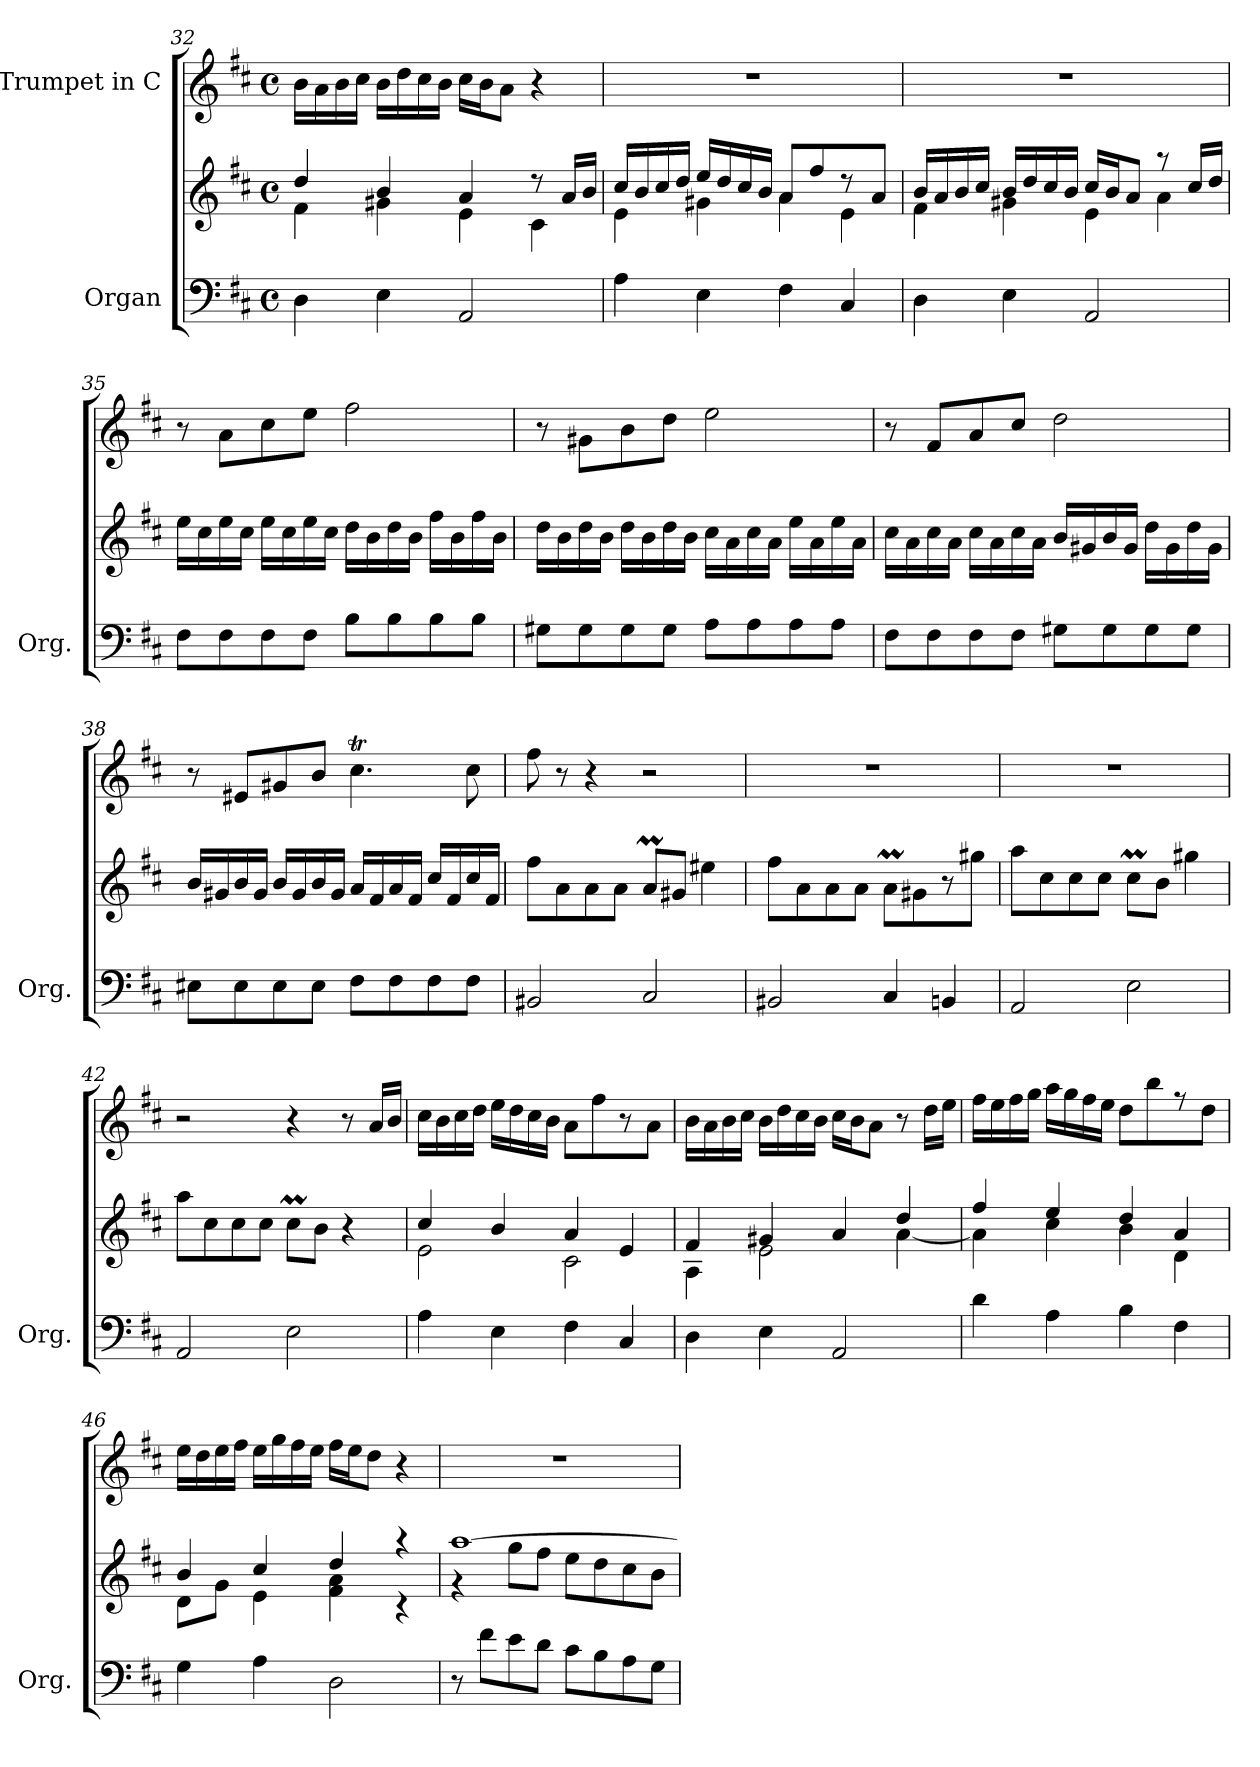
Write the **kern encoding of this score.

**kern	**kern	**kern
*part2	*part2	*part1
*staff3	*staff2	*staff1
*I"Organ	*	*I"Trumpet in C
*I'Org.	*	*
*clefF4	*clefG2	*clefG2
*k[f#c#]	*k[f#c#]	*k[f#c#]
*D:	*D:	*D:
*M4/4	*M4/4	*M4/4
*met(c)	*met(c)	*met(c)
=32	=32	=32
*	*^	*
4D\	4dd/	4f#\	16b\LL
.	.	.	16a\
.	.	.	16b\
.	.	.	16cc#\JJ
4E\	4b/	4g#X\	16b\LL
.	.	.	16dd\
.	.	.	16cc#\
.	.	.	16b\JJ
2AA/	4a/	4e\	16cc#\LL
.	.	.	16b\J
.	.	.	8a\J
.	8r	4c#\	4r
.	16a/LL	.	.
.	16b/JJ	.	.
!!LO:LB:g=z
=33	=33	=33	=33
4A\	16cc#/LL	4e\	1r
.	16b/	.	.
.	16cc#/	.	.
.	16dd/JJ	.	.
4E\	16ee/LL	4g#X\	.
.	16dd/	.	.
.	16cc#/	.	.
.	16b/JJ	.	.
4F#\	8a/L	4a\	.
.	8ff#/	.	.
4C#/	8rdd	4e\	.
.	8a/J	.	.
=34	=34	=34	=34
4D\	16b/LL	4f#\	1r
.	16a/	.	.
.	16b/	.	.
.	16cc#/JJ	.	.
4E\	16b/LL	4g#X\	.
.	16dd/	.	.
.	16cc#/	.	.
.	16b/JJ	.	.
2AA/	16cc#/LL	4e\	.
.	16b/J	.	.
.	8a/J	.	.
.	8raa	4a\	.
.	16cc#/LL	.	.
.	16dd/JJ	.	.
*	*v	*v	*
=35	=35	=35
8F#\L	16ee\LL	8r
.	16cc#\	.
8F#\	16ee\	8a\L
.	16cc#\JJ	.
8F#\	16ee\LL	8cc#\
.	16cc#\	.
8F#\J	16ee\	8ee\J
.	16cc#\JJ	.
8B\L	16dd\LL	2ff#\
.	16b\	.
8B\	16dd\	.
.	16b\JJ	.
8B\	16ff#\LL	.
.	16b\	.
8B\J	16ff#\	.
.	16b\JJ	.
!!LO:LB:g=z
=36	=36	=36
8G#X\L	16dd\LL	8r
.	16b\	.
8G#\	16dd\	8g#X\L
.	16b\JJ	.
8G#\	16dd\LL	8b\
.	16b\	.
8G#\J	16dd\	8dd\J
.	16b\JJ	.
8A\L	16cc#\LL	2ee\
.	16a\	.
8A\	16cc#\	.
.	16a\JJ	.
8A\	16ee\LL	.
.	16a\	.
8A\J	16ee\	.
.	16a\JJ	.
=37	=37	=37
8F#\L	16cc#\LL	8r
.	16a\	.
8F#\	16cc#\	8f#/L
.	16a\JJ	.
8F#\	16cc#\LL	8a/
.	16a\	.
8F#\J	16cc#\	8cc#/J
.	16a\JJ	.
8G#X\L	16b/LL	2dd\
.	16g#X/	.
8G#\	16b/	.
.	16g#/JJ	.
8G#\	16dd\LL	.
.	16g#\	.
8G#\J	16dd\	.
.	16g#\JJ	.
=38	=38	=38
8E#X\L	16b/LL	8r
.	16g#X/	.
8E#\	16b/	8e#X/L
.	16g#/JJ	.
8E#\	16b/LL	8g#X/
.	16g#/	.
8E#\J	16b/	8b/J
.	16g#/JJ	.
8F#\L	16a/LL	4.cc#t\
.	16f#/	.
8F#\	16a/	.
.	16f#/JJ	.
8F#\	16cc#/LL	.
.	16f#/	.
8F#\J	16cc#/	8cc#\
.	16f#/JJ	.
!!LO:LB:g=z
=39	=39	=39
2BB#X/	8ff#\L	8ff#\
.	8a\	8r
.	8a\	4r
.	8a\J	.
2C#/	8aM/L	2r
.	8g#X/J	.
.	4ee#X\	.
=40	=40	=40
2BB#X/	8ff#\L	1r
.	8a\	.
.	8a\	.
.	8a\J	.
4C#/	8aM\L	.
.	8g#X\	.
4BBn/	8r	.
.	8gg#X\J	.
=41	=41	=41
2AA/	8aa\L	1r
.	8cc#\	.
.	8cc#\	.
.	8cc#\J	.
2E\	8cc#m\L	.
.	8b\J	.
.	4gg#X\	.
=42	=42	=42
2AA/	8aa\L	2r
.	8cc#\	.
.	8cc#\	.
.	8cc#\J	.
2E\	8cc#m\L	4r
.	8b\J	.
.	4r	8r
.	.	16a/LL
.	.	16b/JJ
!!LO:PB:g=z
=43	=43	=43
*	*^	*
4A\	4cc#/	2e\	16cc#\LL
.	.	.	16b\
.	.	.	16cc#\
.	.	.	16dd\JJ
4E\	4b/	.	16ee\LL
.	.	.	16dd\
.	.	.	16cc#\
.	.	.	16b\JJ
4F#\	4a/	2c#\	8a\L
.	.	.	8ff#\
4C#/	4e/	.	8r
.	.	.	8a\J
=44	=44	=44	=44
4D\	4f#/	4A\	16b\LL
.	.	.	16a\
.	.	.	16b\
.	.	.	16cc#\JJ
4E\	4g#X/	2e\	16b\LL
.	.	.	16dd\
.	.	.	16cc#\
.	.	.	16b\JJ
2AA/	4a/	.	16cc#\LL
.	.	.	16b\J
.	.	.	8a\J
.	4dd/	[<4a\	8r
.	.	.	16dd\LL
.	.	.	16ee\JJ
=45	=45	=45	=45
4d\	4ff#/	4a\]	16ff#\LL
.	.	.	16ee\
.	.	.	16ff#\
.	.	.	16gg\JJ
4A\	4ee/	4cc#\	16aa\LL
.	.	.	16gg\
.	.	.	16ff#\
.	.	.	16ee\JJ
4B\	4dd/	4b\	8dd\L
.	.	.	8bb\
4F#\	4a/	4d\	8r
.	.	.	8dd\J
!!LO:LB:g=z
=46	=46	=46	=46
4G\	4b/	8d\L	16ee\LL
.	.	.	16dd\
.	.	8g\J	16ee\
.	.	.	16ff#\JJ
4A\	4cc#/	4e\	16ee\LL
.	.	.	16gg\
.	.	.	16ff#\
.	.	.	16ee\JJ
2D\	4dd/	4f#\ 4a\	16ff#\LL
.	.	.	16ee\J
.	.	.	8dd\J
.	4raa	4rc	4r
=47	=47	=47	=47
8r	[>1aa	4r	1r
8f#\L	.	.	.
8e\	.	8gg\L	.
8d\J	.	8ff#\J	.
8c#\L	.	8ee\L	.
8B\	.	8dd\	.
8A\	.	8cc#\	.
8G\J	.	8b\J	.
*	*v	*v	*
=	=	=
*-	*-	*-
